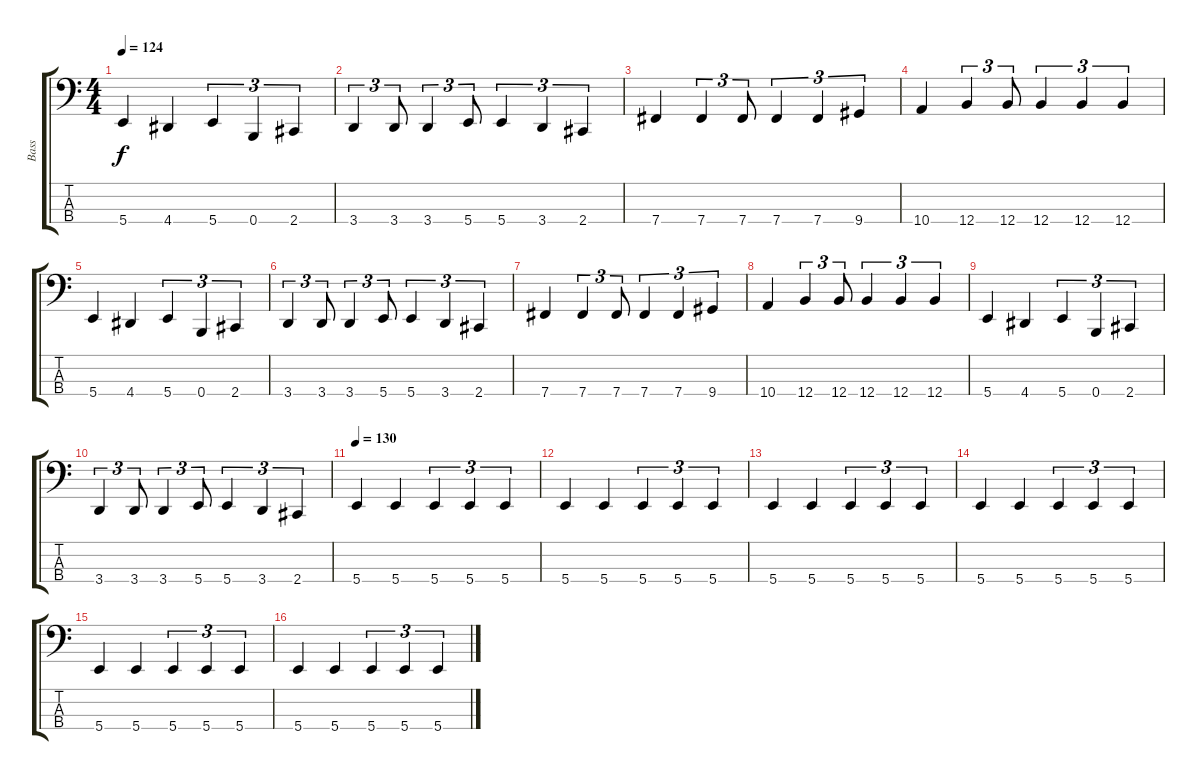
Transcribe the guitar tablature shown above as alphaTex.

\track ("Bass" "Bass") {instrument electricbassfinger}
\staff {score tabs}
\tuning (E2 B1 Gb1 B0) {hide}
\ts (4 4)
\tempo 124
\clef f4
\ks c
5.4.4{dy f} 4.4.4 5.4.4{tu (3 2)} 0.4.4{tu (3 2)} 2.4.4{tu (3 2)} |
3.4.4{tu (3 2)} 3.4.8{tu (3 2)} 3.4.4{tu (3 2)} 5.4.8{tu (3 2)} 5.4.4{tu (3 2)} 3.4.4{tu (3 2)} 2.4.4{tu (3 2)} |
7.4.4 7.4.4{tu (3 2)} 7.4.8{tu (3 2)} 7.4.4{tu (3 2)} 7.4.4{tu (3 2)} 9.4.4{tu (3 2)} |
10.4.4 12.4.4{tu (3 2)} 12.4.8{tu (3 2)} 12.4.4{tu (3 2)} 12.4.4{tu (3 2)} 12.4.4{tu (3 2)} |
5.4.4 4.4.4 5.4.4{tu (3 2)} 0.4.4{tu (3 2)} 2.4.4{tu (3 2)} |
3.4.4{tu (3 2)} 3.4.8{tu (3 2)} 3.4.4{tu (3 2)} 5.4.8{tu (3 2)} 5.4.4{tu (3 2)} 3.4.4{tu (3 2)} 2.4.4{tu (3 2)} |
7.4.4 7.4.4{tu (3 2)} 7.4.8{tu (3 2)} 7.4.4{tu (3 2)} 7.4.4{tu (3 2)} 9.4.4{tu (3 2)} |
10.4.4 12.4.4{tu (3 2)} 12.4.8{tu (3 2)} 12.4.4{tu (3 2)} 12.4.4{tu (3 2)} 12.4.4{tu (3 2)} |
5.4.4 4.4.4 5.4.4{tu (3 2)} 0.4.4{tu (3 2)} 2.4.4{tu (3 2)} |
3.4.4{tu (3 2)} 3.4.8{tu (3 2)} 3.4.4{tu (3 2)} 5.4.8{tu (3 2)} 5.4.4{tu (3 2)} 3.4.4{tu (3 2)} 2.4.4{tu (3 2)} |
\tempo 130
5.4.4 5.4.4 5.4.4{tu (3 2)} 5.4.4{tu (3 2)} 5.4.4{tu (3 2)} |
5.4.4 5.4.4 5.4.4{tu (3 2)} 5.4.4{tu (3 2)} 5.4.4{tu (3 2)} |
5.4.4 5.4.4 5.4.4{tu (3 2)} 5.4.4{tu (3 2)} 5.4.4{tu (3 2)} |
5.4.4 5.4.4 5.4.4{tu (3 2)} 5.4.4{tu (3 2)} 5.4.4{tu (3 2)} |
5.4.4 5.4.4 5.4.4{tu (3 2)} 5.4.4{tu (3 2)} 5.4.4{tu (3 2)} |
5.4.4 5.4.4 5.4.4{tu (3 2)} 5.4.4{tu (3 2)} 5.4.4{tu (3 2)}
